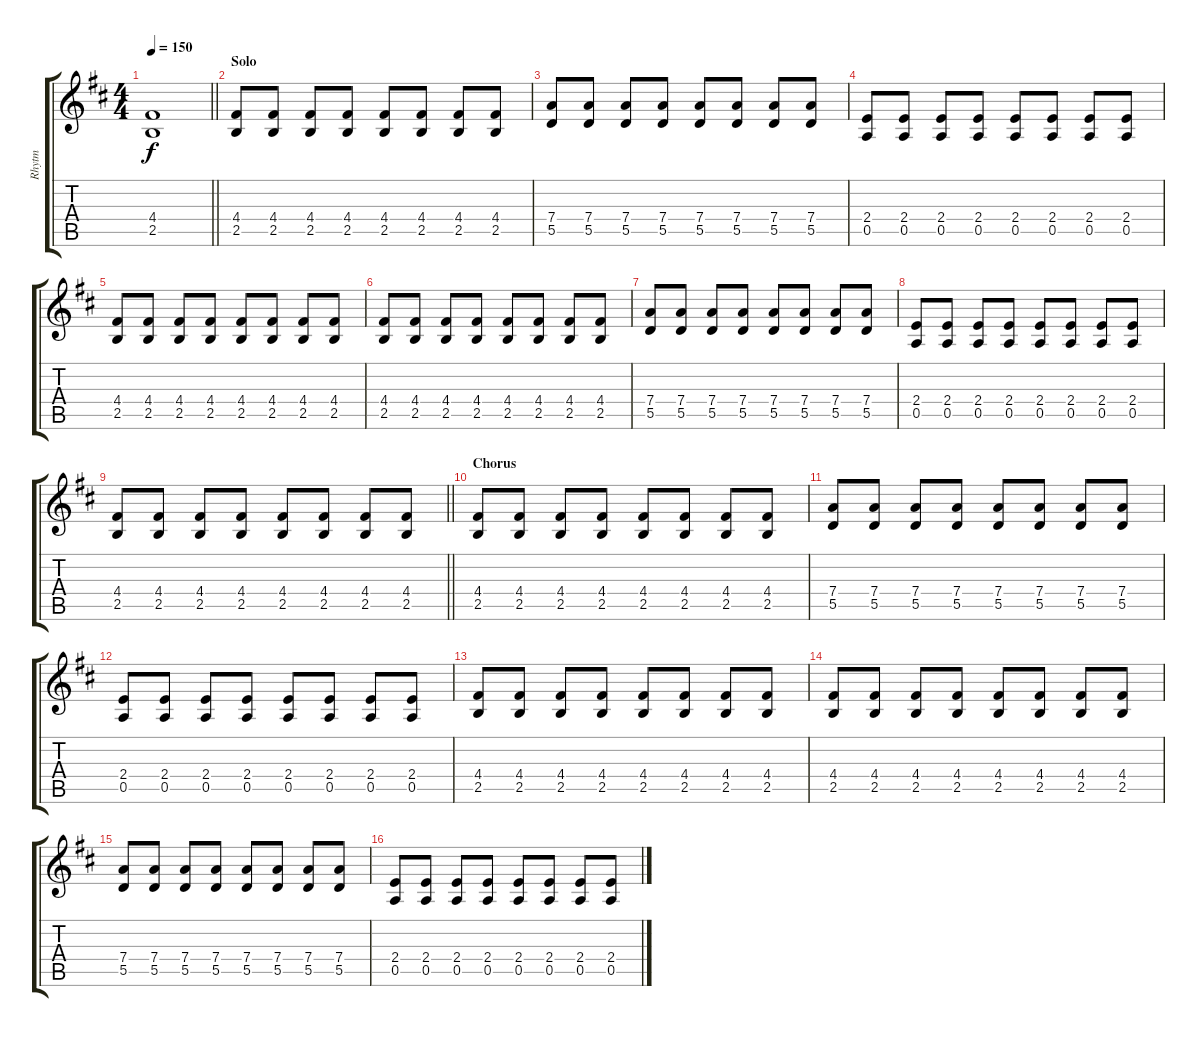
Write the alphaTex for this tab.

\track ("Rhytm" "Rhytm") {instrument distortionguitar}
\staff {score tabs}
\tuning (E4 B3 G3 D3 A2 E2) {hide}
\ts (4 4)
\tempo 150
\clef g2
\barLineRight lightlight
\ks d
(4.4 2.5).1{dy f} |
\section ("" "Solo")
(4.4 2.5).8 (4.4 2.5).8 (4.4 2.5).8 (4.4 2.5).8 (4.4 2.5).8 (4.4 2.5).8 (4.4 2.5).8 (4.4 2.5).8 |
(7.4 5.5).8 (7.4 5.5).8 (7.4 5.5).8 (7.4 5.5).8 (7.4 5.5).8 (7.4 5.5).8 (7.4 5.5).8 (7.4 5.5).8 |
(2.4 0.5).8 (2.4 0.5).8 (2.4 0.5).8 (2.4 0.5).8 (2.4 0.5).8 (2.4 0.5).8 (2.4 0.5).8 (2.4 0.5).8 |
(4.4 2.5).8 (4.4 2.5).8 (4.4 2.5).8 (4.4 2.5).8 (4.4 2.5).8 (4.4 2.5).8 (4.4 2.5).8 (4.4 2.5).8 |
(4.4 2.5).8 (4.4 2.5).8 (4.4 2.5).8 (4.4 2.5).8 (4.4 2.5).8 (4.4 2.5).8 (4.4 2.5).8 (4.4 2.5).8 |
(7.4 5.5).8 (7.4 5.5).8 (7.4 5.5).8 (7.4 5.5).8 (7.4 5.5).8 (7.4 5.5).8 (7.4 5.5).8 (7.4 5.5).8 |
(2.4 0.5).8 (2.4 0.5).8 (2.4 0.5).8 (2.4 0.5).8 (2.4 0.5).8 (2.4 0.5).8 (2.4 0.5).8 (2.4 0.5).8 |
\barLineRight lightlight
(4.4 2.5).8 (4.4 2.5).8 (4.4 2.5).8 (4.4 2.5).8 (4.4 2.5).8 (4.4 2.5).8 (4.4 2.5).8 (4.4 2.5).8 |
\section ("" "Chorus")
(4.4 2.5).8 (4.4 2.5).8 (4.4 2.5).8 (4.4 2.5).8 (4.4 2.5).8 (4.4 2.5).8 (4.4 2.5).8 (4.4 2.5).8 |
(7.4 5.5).8 (7.4 5.5).8 (7.4 5.5).8 (7.4 5.5).8 (7.4 5.5).8 (7.4 5.5).8 (7.4 5.5).8 (7.4 5.5).8 |
(2.4 0.5).8 (2.4 0.5).8 (2.4 0.5).8 (2.4 0.5).8 (2.4 0.5).8 (2.4 0.5).8 (2.4 0.5).8 (2.4 0.5).8 |
(4.4 2.5).8 (4.4 2.5).8 (4.4 2.5).8 (4.4 2.5).8 (4.4 2.5).8 (4.4 2.5).8 (4.4 2.5).8 (4.4 2.5).8 |
(4.4 2.5).8 (4.4 2.5).8 (4.4 2.5).8 (4.4 2.5).8 (4.4 2.5).8 (4.4 2.5).8 (4.4 2.5).8 (4.4 2.5).8 |
(7.4 5.5).8 (7.4 5.5).8 (7.4 5.5).8 (7.4 5.5).8 (7.4 5.5).8 (7.4 5.5).8 (7.4 5.5).8 (7.4 5.5).8 |
(2.4 0.5).8 (2.4 0.5).8 (2.4 0.5).8 (2.4 0.5).8 (2.4 0.5).8 (2.4 0.5).8 (2.4 0.5).8 (2.4 0.5).8
